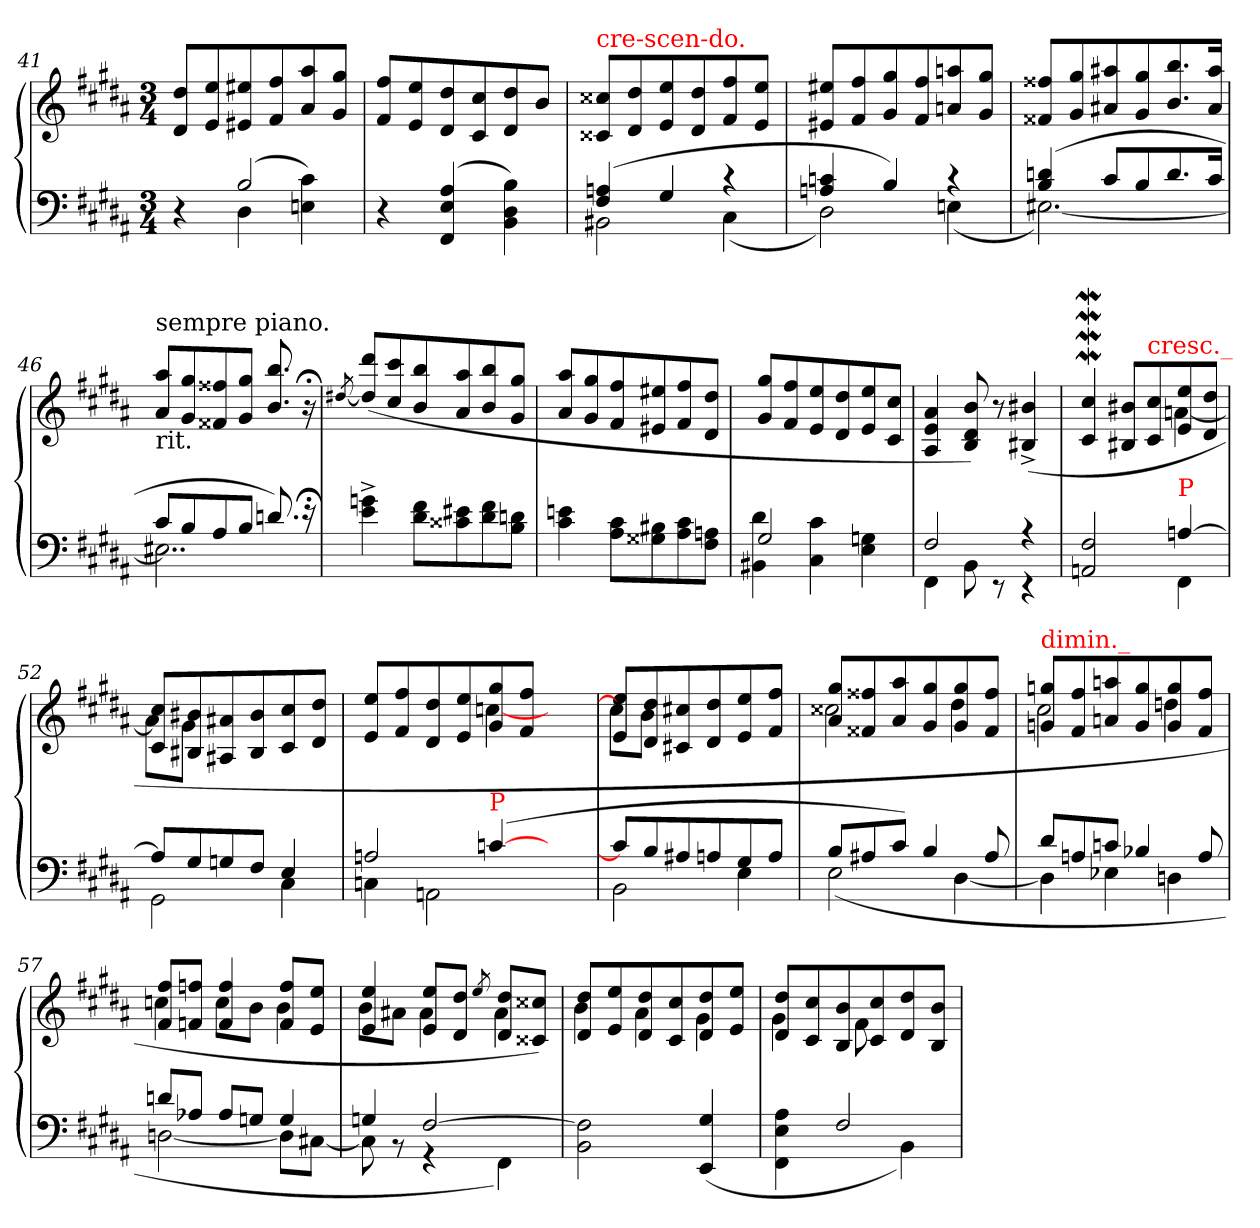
**kern	**kern
*part1	*part1
*staff2	*staff1
*clefF4	*clefG2
*k[f#c#g#d#a#]	*k[f#c#g#d#a#]
*M3/4	*M3/4
=41	=41
*^	*
4ryy	4r	8dd#/ 8d#/L
.	.	8ee/ 8e/
(2B	4D#	8ee#X/ 8e#X/
.	.	8ff#/ 8f#/
.	4c# 4En)	8aa#/ 8a#/
.	.	8gg#/ 8g#/J
*v	*v	*
=42	=42
4r	8ff# 8f#L
.	8ee 8e
(4A# 4E 4FF#	8dd# 8d#
.	8cc# 8c#
4B 4D# 4BB)	8dd# 8d#
.	8bJ
=43	=43
*^	*
!	!	!LO:TX:a:color=red:t=cre-scen-do.
(>4An 4F#	2BB#X	8cc##X 8c##XL
.	.	8dd# 8d#
4G#	.	8ee 8e
.	.	8dd# 8d#
4rc	(>4C#	8ff# 8f#
.	.	8ee 8eJ
=44	=44	=44
4cn 4An	2D#)	8ee#X/ 8e#X/L
.	.	8ff#/ 8f#/
4B)	.	8gg#/ 8g#/
.	.	8ff#/ 8f#/
4rc	(>4En	8aan/ 8an/
.	.	8gg#/ 8g#/J
=45	=45	=45
(4dn 4B	[2.E#X)	8ff##X/ 8f##X/L
.	.	8gg#/ 8g#/
8c#L	.	8aa#X/ 8a#X/
8B	.	8gg#/ 8g#/
8.d	.	8.bb/ 8.b/
16c#Jk	.	16aa#/ 16a#/Jk
=46	=46	=46
!	!	!LO:TX:a:t=sempre piano.
!	!	!LO:TX:b:t=rit.
!	!LO:N:vis=2..	!
8c#L	2.E#X]	8aa#/ 8a#/L
8B	.	8gg#/ 8g#/
8A#	.	8ff##X/ 8f##X/
8BJ	.	8gg#/ 8g#/J
8.dn)	.	8.bb/ 8.b/
16r;<	.	16r;<
*v	*v	*
=47	=47
.	[8qdd#X/
4e^<\ 4gn^<\	(>8dd#]/ 8ddd#/L
.	8cc#/ 8ccc#/
8d#\ 8f#\L	8b/ 8bb/
8c##X 8e#X	8a#/ 8aa#/
8d#\ 8f#\	8b/ 8bb/
8B\ 8dn\J	8g#/ 8gg#/J
=48	=48
4en\ 4c#\	8aa#/ 8a#/L
.	8gg#/ 8g#/
8c# 8A#L	8ff#/ 8f#/
8B#X 8G##X	8ee#X/ 8e#X/
8c# 8A#	8ff#/ 8f#/
8An 8F#J	8dd#/ 8d#/J
=49	=49
*^	*
2G#	4d# 4BB#X	8gg# 8g#L
.	.	8ff# 8f#
.	4c# 4C#	8ee 8e
.	.	8dd# 8d#
4ryy	4Gn 4E	8ee 8e
.	.	8cc# 8c#J
=50	=50	=50
2F#	4FF#	4a# 4e 4A#
.	8BB	8b 8d# 8B)
.	8r	8r
4r	4r	(>4b#X^< 4B#X^<
=51	=51	=51
*	*	*^
2F# 2AAn	2ryy	4cc#W 4c#W	2ryy
.	.	8b#X 8B#XL	.
!	!	!LO:TX:a:color=red:t=cresc._	!
.	.	8cc# 8c#	.
!LO:TX:a:color=red:t=P	!	!	!
[4An	4FF#	8ee 8e	[4an
.	.	8dd# 8d#J	.
=52	=52	=52	=52
8AnL]	2GG#	8cc# 8c#L	8anL]
8G#	.	8b#X 8B#X	8g#J
8Gn	.	8a#X 8A#X	2ryy
8F#J	.	8b# 8B#	.
4E	4C#	8cc# 8c#	.
.	.	8dd# 8d#J	.
=53	=53	=53	=53
2An	4Cn	8ee 8eL	2ryy
.	.	8ff# 8f#	.
.	2AAn	8dd# 8d#	.
.	.	8ee 8e	.
!LO:TX:a:color=red:t=P	!	!	!
([4cn	.	8gg# 8g#	[4ccn
.	.	8ff# 8f#J	.
4ryy	4ryy	4ryy	4ryy
=54	=54	=54	=54
8cnL]	2BB	8ee 8eL	8ccnL]
8B	.	8dd# 8d#	8bJ
8A#X	.	8cc#X 8c#X	2ryy
8An	.	8dd# 8d#	.
8G#	4E	8ee 8e	.
8AJ	.	8ff# 8f#J	.
=55	=55	=55	=55
8BL	(<2E	8gg# 8a#L	2cc##X
8A#X	.	8ff##X 8f##X	.
8c#J)	.	8aa# 8a#	.
4B	.	8gg# 8g#	.
.	[4D#	8gg# 8g#	4dd#
8A#	.	8ff## 8f##J	.
=56	=56	=56	=56
!	!	!LO:TX:a:color=red:t=dimin._	!
8d#L	4D#]	8ggn 8gnL	2cc#
8An	.	8ff# 8f#	.
8cnJ	4E-X	8aan 8an	.
4B-X	.	8gg 8g	.
.	4Dn	8gg 8g	4ddn
8A	.	8ff# 8f#J	.
=57	=57	=57	=57
8dnL	[2Dn	8ff# 8f#L	4ccn
8A-XJ	.	8ffn 8fnJ	.
8A-L	.	4ff 4f	8ccL
8GnJ	.	.	8bJ
4G	8DL]	8ff 8fL	4b
.	[8C#XJ	8ee 8eJ	.
=58	=58	=58	=58
4Gn	8C#]	4ee 4e	8bL
.	8rBB	.	8a#XJ
[2F#	4rGG	8ee 8eL	4a#
.	.	8dd# 8d#J	.
.	.	8qee/	.
.	4FF#)	8dd# 8d#L	4a#
.	.	8cc##X 8c##XJ)	.
*v	*v	*	*
=59	=59	=59
2F#] 2BB	8dd# 8d#L	4b
.	8ee 8e	.
.	8dd# 8d#	4a#
.	8cc# 8c#	.
(>4G# 4EE	8dd# 8d#	4g#
.	8ee 8eJ	.
=60	=60	=60
*^	*	*
4ryy	4A#\ 4E\ 4FF#\	8dd# 8d#L	4g#
.	.	8cc# 8c#	.
2F#	4ryy	8b 8B	8ryy
.	.	8cc# 8c#	8f#
.	4BB)	8dd# 8d#	4ryy
.	.	8b 8BJ	.
*v	*v	*	*
*	*v	*v
=	=
*-	*-
